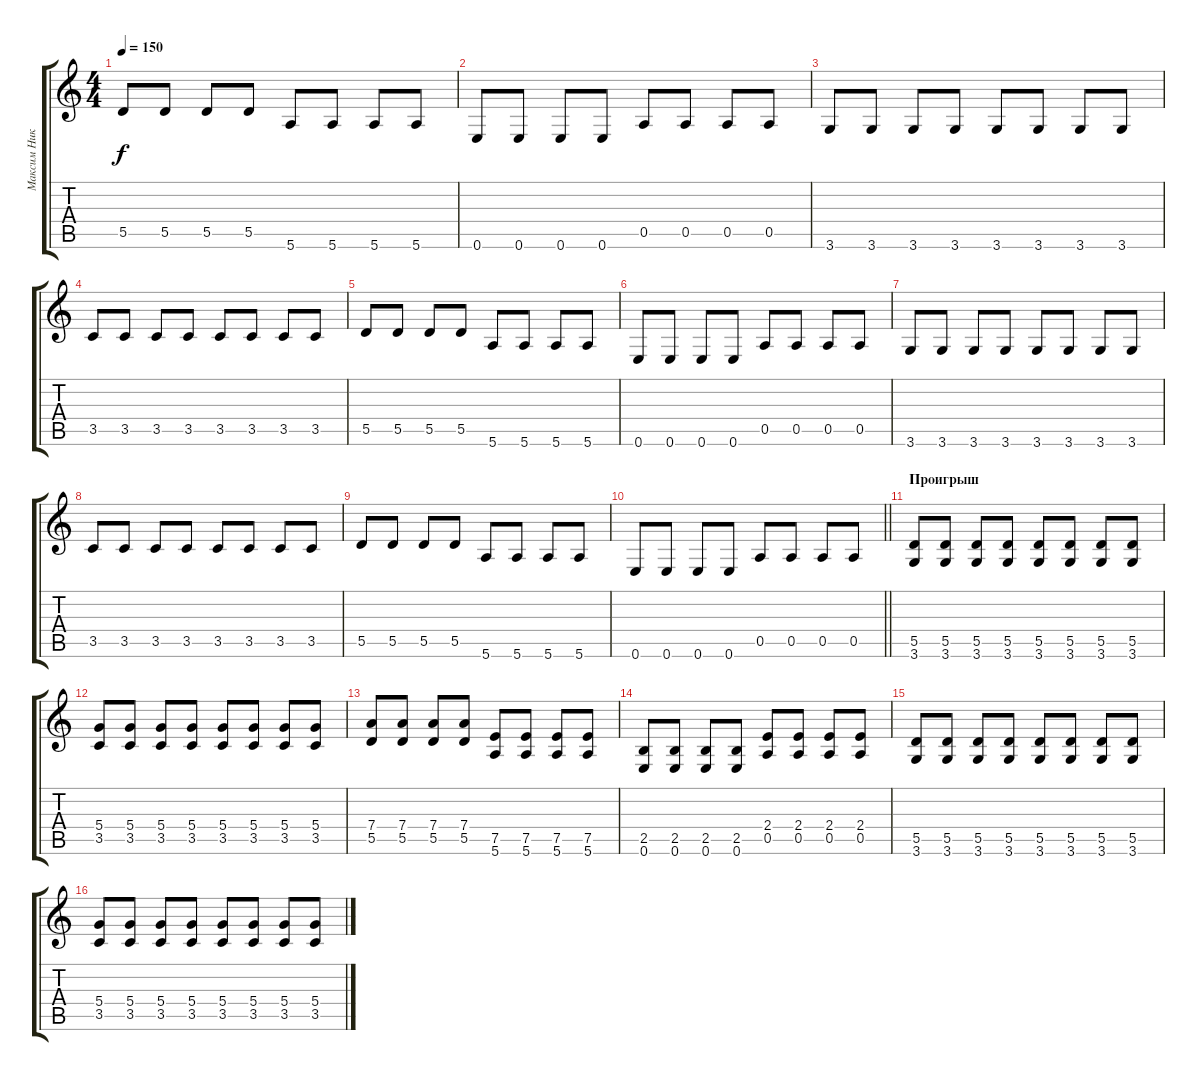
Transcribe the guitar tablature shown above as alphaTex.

\track ("Максим Никитенко" "Максим Ник") {instrument overdrivenguitar}
\staff {score tabs}
\tuning (E4 B3 G3 D3 A2 E2) {hide}
\ts (4 4)
\tempo 150
\clef g2
\ks c
5.5.8{dy f} 5.5.8 5.5.8 5.5.8 5.6.8 5.6.8 5.6.8 5.6.8 |
0.6.8 0.6.8 0.6.8 0.6.8 0.5.8 0.5.8 0.5.8 0.5.8 |
3.6.8 3.6.8 3.6.8 3.6.8 3.6.8 3.6.8 3.6.8 3.6.8 |
3.5.8 3.5.8 3.5.8 3.5.8 3.5.8 3.5.8 3.5.8 3.5.8 |
5.5.8 5.5.8 5.5.8 5.5.8 5.6.8 5.6.8 5.6.8 5.6.8 |
0.6.8 0.6.8 0.6.8 0.6.8 0.5.8 0.5.8 0.5.8 0.5.8 |
3.6.8 3.6.8 3.6.8 3.6.8 3.6.8 3.6.8 3.6.8 3.6.8 |
3.5.8 3.5.8 3.5.8 3.5.8 3.5.8 3.5.8 3.5.8 3.5.8 |
5.5.8 5.5.8 5.5.8 5.5.8 5.6.8 5.6.8 5.6.8 5.6.8 |
\barLineRight lightlight
0.6.8 0.6.8 0.6.8 0.6.8 0.5.8 0.5.8 0.5.8 0.5.8 |
\section ("" "Проигрыш")
(5.5 3.6).8 (5.5 3.6).8 (5.5 3.6).8 (5.5 3.6).8 (5.5 3.6).8 (5.5 3.6).8 (5.5 3.6).8 (5.5 3.6).8 |
(5.4 3.5).8 (5.4 3.5).8 (5.4 3.5).8 (5.4 3.5).8 (5.4 3.5).8 (5.4 3.5).8 (5.4 3.5).8 (5.4 3.5).8 |
(7.4 5.5).8 (7.4 5.5).8 (7.4 5.5).8 (7.4 5.5).8 (7.5 5.6).8 (7.5 5.6).8 (7.5 5.6).8 (7.5 5.6).8 |
(2.5 0.6).8 (2.5 0.6).8 (2.5 0.6).8 (2.5 0.6).8 (2.4 0.5).8 (2.4 0.5).8 (2.4 0.5).8 (2.4 0.5).8 |
(5.5 3.6).8 (5.5 3.6).8 (5.5 3.6).8 (5.5 3.6).8 (5.5 3.6).8 (5.5 3.6).8 (5.5 3.6).8 (5.5 3.6).8 |
(5.4 3.5).8 (5.4 3.5).8 (5.4 3.5).8 (5.4 3.5).8 (5.4 3.5).8 (5.4 3.5).8 (5.4 3.5).8 (5.4 3.5).8
